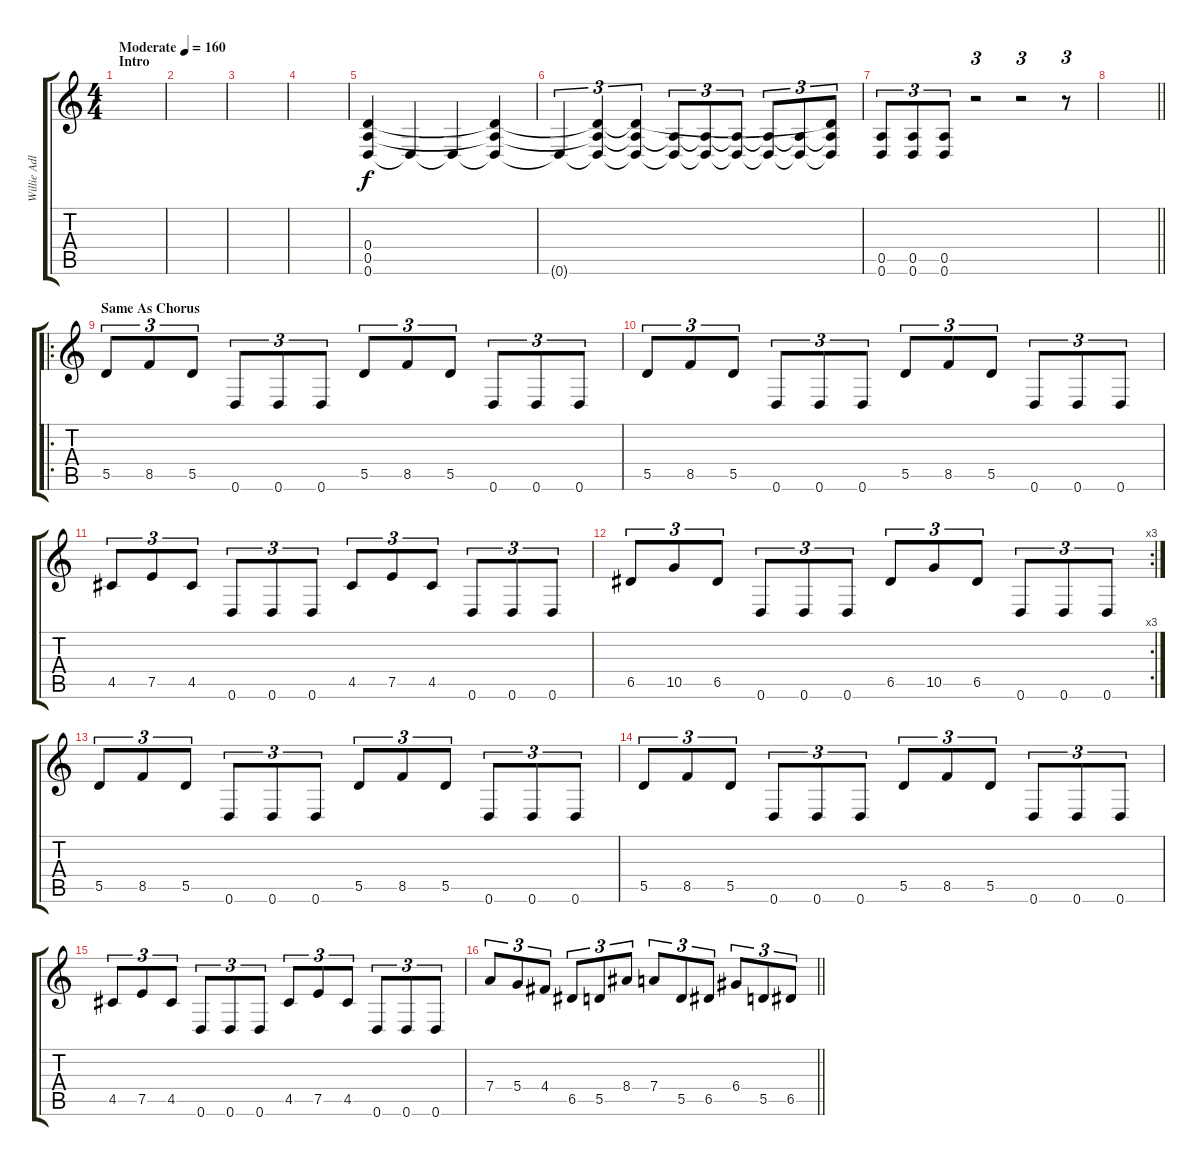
\track ("Willie Adler" "Willie Adl") {instrument distortionguitar}
\staff {score tabs}
\tuning (E4 B3 G3 D3 A2 D2) {hide}
\ts (4 4)
\section ("" "Intro")
\tempo (160 "Moderate")
\clef g2
\ks c
|
|
|
|
(0.4 0.5 0.6).4 0.6{t}.4 0.6{t}.4 (0.4{t} 0.5{t} 0.6{t}).4 |
0.6{t}.4{tu (3 2)} (0.4{t} 0.5{t} 0.6{t}).4{tu (3 2)} (0.4{t} 0.5{t} 0.6{t}).4{tu (3 2)} (0.5{t} 0.6{t}).8{tu (3 2)} (0.5{t} 0.6{t}).8{tu (3 2)} (0.5{t} 0.6{t}).8{tu (3 2)} (0.5{t} 0.6{t}).8{tu (3 2)} (0.5{t} 0.6{t}).8{tu (3 2)} (0.4{t} 0.5{t} 0.6{t}).8{tu (3 2)} |
(0.5 0.6).8{tu (3 2)} (0.5 0.6).8{tu (3 2)} (0.5 0.6).8{tu (3 2)} r.2{tu (3 2)} r.2{tu (3 2)} r.8{tu (3 2)} |
\barLineRight lightlight
|
\ro
\section ("" "Same As Chorus")
5.5.8{tu (3 2)} 8.5.8{tu (3 2)} 5.5.8{tu (3 2)} 0.6.8{tu (3 2)} 0.6.8{tu (3 2)} 0.6.8{tu (3 2)} 5.5.8{tu (3 2)} 8.5.8{tu (3 2)} 5.5.8{tu (3 2)} 0.6.8{tu (3 2)} 0.6.8{tu (3 2)} 0.6.8{tu (3 2)} |
5.5.8{tu (3 2)} 8.5.8{tu (3 2)} 5.5.8{tu (3 2)} 0.6.8{tu (3 2)} 0.6.8{tu (3 2)} 0.6.8{tu (3 2)} 5.5.8{tu (3 2)} 8.5.8{tu (3 2)} 5.5.8{tu (3 2)} 0.6.8{tu (3 2)} 0.6.8{tu (3 2)} 0.6.8{tu (3 2)} |
4.5.8{tu (3 2)} 7.5.8{tu (3 2)} 4.5.8{tu (3 2)} 0.6.8{tu (3 2)} 0.6.8{tu (3 2)} 0.6.8{tu (3 2)} 4.5.8{tu (3 2)} 7.5.8{tu (3 2)} 4.5.8{tu (3 2)} 0.6.8{tu (3 2)} 0.6.8{tu (3 2)} 0.6.8{tu (3 2)} |
\rc 3
6.5.8{tu (3 2)} 10.5.8{tu (3 2)} 6.5.8{tu (3 2)} 0.6.8{tu (3 2)} 0.6.8{tu (3 2)} 0.6.8{tu (3 2)} 6.5.8{tu (3 2)} 10.5.8{tu (3 2)} 6.5.8{tu (3 2)} 0.6.8{tu (3 2)} 0.6.8{tu (3 2)} 0.6.8{tu (3 2)} |
5.5.8{tu (3 2)} 8.5.8{tu (3 2)} 5.5.8{tu (3 2)} 0.6.8{tu (3 2)} 0.6.8{tu (3 2)} 0.6.8{tu (3 2)} 5.5.8{tu (3 2)} 8.5.8{tu (3 2)} 5.5.8{tu (3 2)} 0.6.8{tu (3 2)} 0.6.8{tu (3 2)} 0.6.8{tu (3 2)} |
5.5.8{tu (3 2)} 8.5.8{tu (3 2)} 5.5.8{tu (3 2)} 0.6.8{tu (3 2)} 0.6.8{tu (3 2)} 0.6.8{tu (3 2)} 5.5.8{tu (3 2)} 8.5.8{tu (3 2)} 5.5.8{tu (3 2)} 0.6.8{tu (3 2)} 0.6.8{tu (3 2)} 0.6.8{tu (3 2)} |
4.5.8{tu (3 2)} 7.5.8{tu (3 2)} 4.5.8{tu (3 2)} 0.6.8{tu (3 2)} 0.6.8{tu (3 2)} 0.6.8{tu (3 2)} 4.5.8{tu (3 2)} 7.5.8{tu (3 2)} 4.5.8{tu (3 2)} 0.6.8{tu (3 2)} 0.6.8{tu (3 2)} 0.6.8{tu (3 2)} |
\barLineRight lightlight
7.4.8{tu (3 2)} 5.4.8{tu (3 2)} 4.4.8{tu (3 2)} 6.5.8{tu (3 2)} 5.5.8{tu (3 2)} 8.4.8{tu (3 2)} 7.4.8{tu (3 2)} 5.5.8{tu (3 2)} 6.5.8{tu (3 2)} 6.4.8{tu (3 2)} 5.5.8{tu (3 2)} 6.5.8{tu (3 2)}
